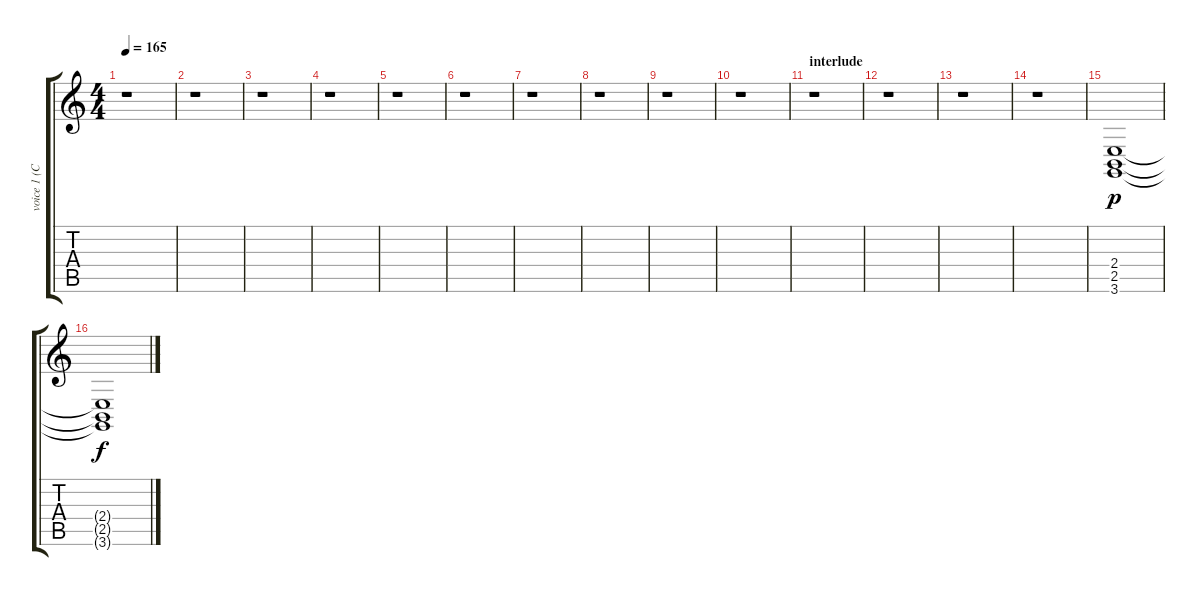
\track ("voice 1 (Coverdale)" "voice 1 (C") {instrument baritonesax}
\staff {score tabs}
\tuning (E4 B3 G3 D3 A2 E2) {hide}
\ts (4 4)
\tempo 165
\clef g2
\ks c
r.1{dy mf} |
r.1 |
r.1 |
r.1 |
r.1 |
r.1 |
r.1 |
r.1 |
r.1 |
r.1 |
\section ("" "interlude")
r.1 |
r.1 |
r.1 |
r.1 |
(2.4 2.5 3.6).1{dy p volume 15 balance 8 instrument electricguitarjazz} |
(2.4{t} 2.5{t} 3.6{t}).1{dy f}
